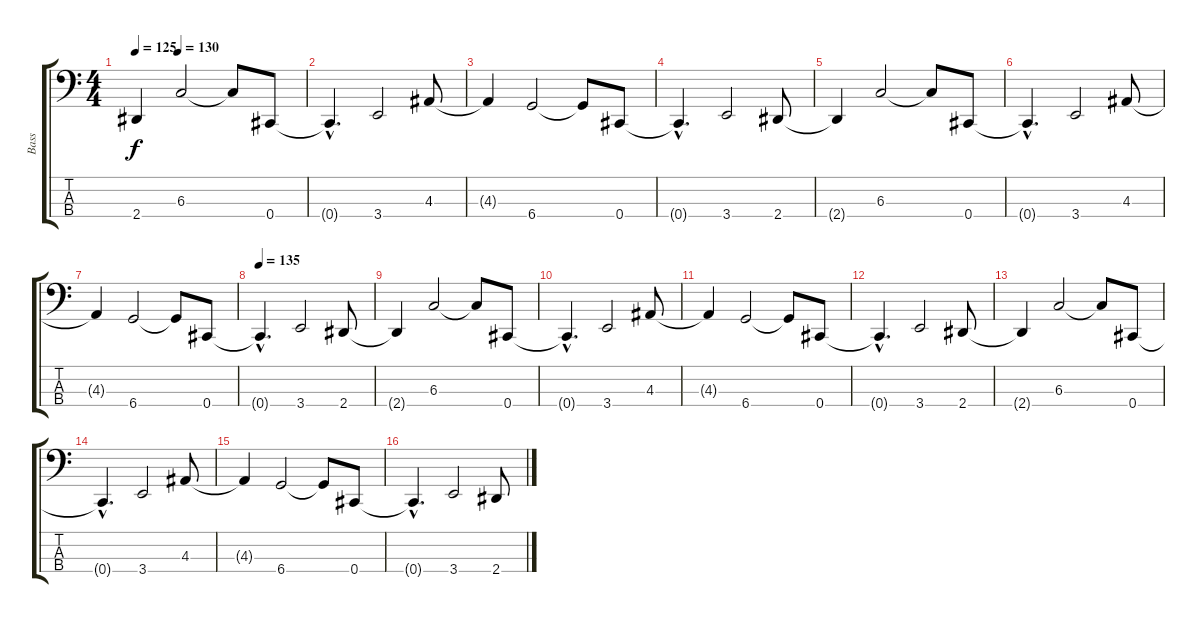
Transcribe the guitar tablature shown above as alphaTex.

\track ("Bass" "Bass") {instrument electricbasspick}
\staff {score tabs}
\tuning (E2 B1 Gb1 Db1) {hide}
\ts (4 4)
\tempo 125
\tempo (130 0.25)
\clef f4
\ks c
2.4{t}.4{dy f} 6.3.2 6.3{t}.8 0.4.8 |
0.4{hac t}.4{d} 3.4.2 4.3.8 |
4.3{t}.4 6.4.2 6.4{t}.8 0.4.8 |
0.4{hac t}.4{d} 3.4.2 2.4.8 |
2.4{t}.4 6.3.2 6.3{t}.8 0.4.8 |
0.4{hac t}.4{d} 3.4.2 4.3.8 |
4.3{t}.4 6.4.2 6.4{t}.8 0.4.8 |
\tempo 135
0.4{hac t}.4{d} 3.4.2 2.4.8 |
2.4{t}.4 6.3.2 6.3{t}.8 0.4.8 |
0.4{hac t}.4{d} 3.4.2 4.3.8 |
4.3{t}.4 6.4.2 6.4{t}.8 0.4.8 |
0.4{hac t}.4{d} 3.4.2 2.4.8 |
2.4{t}.4 6.3.2 6.3{t}.8 0.4.8 |
0.4{hac t}.4{d} 3.4.2 4.3.8 |
4.3{t}.4 6.4.2 6.4{t}.8 0.4.8 |
0.4{hac t}.4{d} 3.4.2 2.4.8
